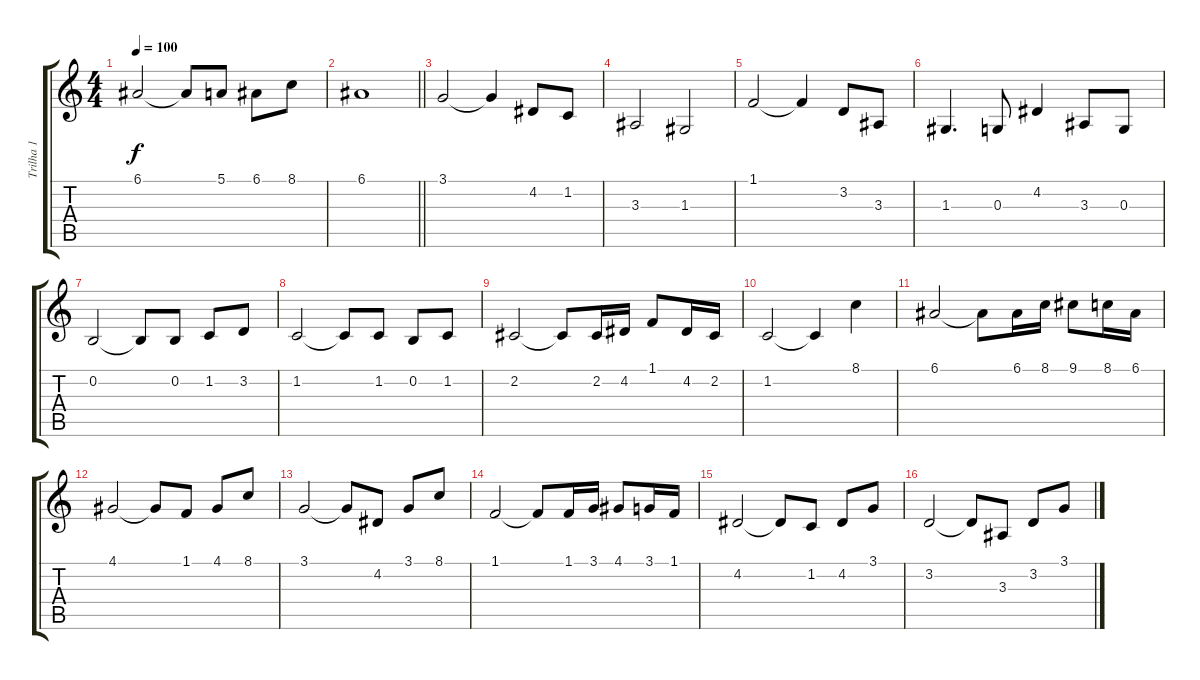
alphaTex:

\track ("Trilha 1" "Trilha 1") {instrument stringensemble1}
\staff {score tabs}
\tuning (E4 B3 G3 D3 A2 E2) {hide}
\ts (4 4)
\tempo 100
\clef g2
\ks c
6.1.2{dy f} 6.1{t}.8 5.1.8 6.1.8 8.1.8 |
\barLineRight lightlight
6.1.1 |
3.1.2 3.1{t}.4 4.2.8 1.2.8 |
3.3.2 1.3.2 |
1.1.2 1.1{t}.4 3.2.8 3.3.8 |
1.3.4{d} 0.3.8 4.2.4 3.3.8 0.3.8 |
0.2.2 0.2{t}.8 0.2.8 1.2.8 3.2.8 |
1.2.2 1.2{t}.8 1.2.8 0.2.8 1.2.8 |
2.2.2 2.2{t}.8 2.2.16 4.2.16 1.1.8 4.2.16 2.2.16 |
1.2.2 1.2{t}.4 8.1.4 |
6.1.2 6.1{t}.8 6.1.16 8.1.16 9.1.8 8.1.16 6.1.16 |
4.1.2 4.1{t}.8 1.1.8 4.1.8 8.1.8 |
3.1.2 3.1{t}.8 4.2.8 3.1.8 8.1.8 |
1.1.2 1.1{t}.8 1.1.16 3.1.16 4.1.8 3.1.16 1.1.16 |
4.2.2 4.2{t}.8 1.2.8 4.2.8 3.1.8 |
3.2.2 3.2{t}.8 3.3.8 3.2.8 3.1.8
